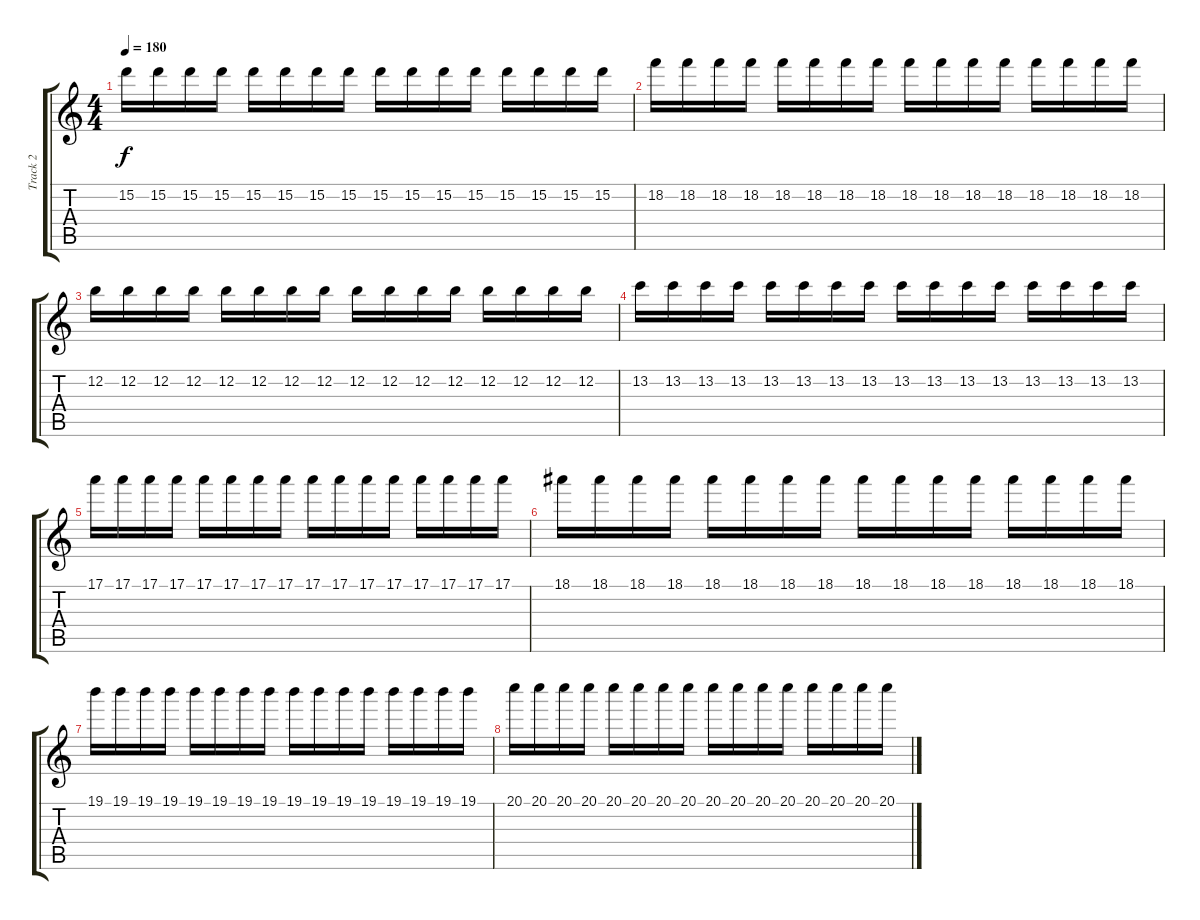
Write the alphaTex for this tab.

\track ("Track 2" "Track 2") {instrument overdrivenguitar}
\staff {score tabs}
\tuning (E4 B3 G3 D3 A2 E2) {hide}
\ts (4 4)
\tempo 180
\clef g2
\ks c
15.2.16{dy f} 15.2.16 15.2.16 15.2.16 15.2.16 15.2.16 15.2.16 15.2.16 15.2.16 15.2.16 15.2.16 15.2.16 15.2.16 15.2.16 15.2.16 15.2.16 |
18.2.16 18.2.16 18.2.16 18.2.16 18.2.16 18.2.16 18.2.16 18.2.16 18.2.16 18.2.16 18.2.16 18.2.16 18.2.16 18.2.16 18.2.16 18.2.16 |
12.2.16 12.2.16 12.2.16 12.2.16 12.2.16 12.2.16 12.2.16 12.2.16 12.2.16 12.2.16 12.2.16 12.2.16 12.2.16 12.2.16 12.2.16 12.2.16 |
13.2.16 13.2.16 13.2.16 13.2.16 13.2.16 13.2.16 13.2.16 13.2.16 13.2.16 13.2.16 13.2.16 13.2.16 13.2.16 13.2.16 13.2.16 13.2.16 |
17.1.16 17.1.16 17.1.16 17.1.16 17.1.16 17.1.16 17.1.16 17.1.16 17.1.16 17.1.16 17.1.16 17.1.16 17.1.16 17.1.16 17.1.16 17.1.16 |
18.1.16 18.1.16 18.1.16 18.1.16 18.1.16 18.1.16 18.1.16 18.1.16 18.1.16 18.1.16 18.1.16 18.1.16 18.1.16 18.1.16 18.1.16 18.1.16 |
19.1.16 19.1.16 19.1.16 19.1.16 19.1.16 19.1.16 19.1.16 19.1.16 19.1.16 19.1.16 19.1.16 19.1.16 19.1.16 19.1.16 19.1.16 19.1.16 |
20.1.16 20.1.16 20.1.16 20.1.16 20.1.16 20.1.16 20.1.16 20.1.16 20.1.16 20.1.16 20.1.16 20.1.16 20.1.16 20.1.16 20.1.16 20.1.16
